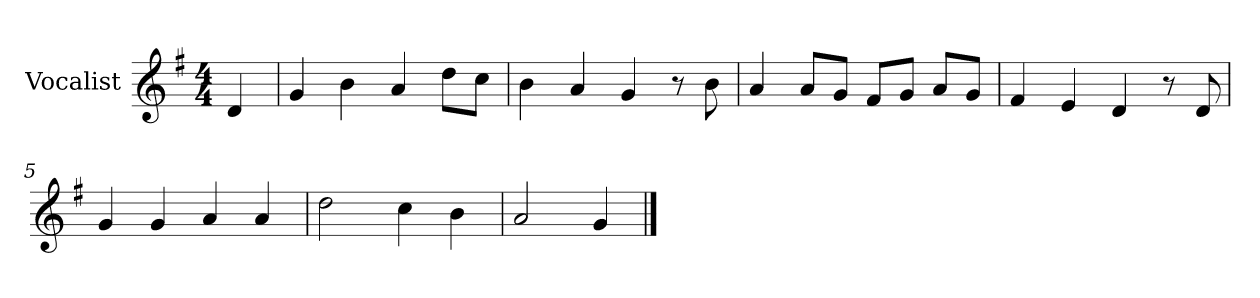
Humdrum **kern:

**kern
*part1
*staff1
*I"Vocalist
*k[f#]
*G:
*M4/4
=
4d
=1
4g
4b
4a
8ddL
8ccJ
=2
4b
4a
4g
8r
8b
=3
4a
8aL
8gJ
8f#L
8gJ
8aL
8gJ
=4
4f#
4e
4d
8r
8d
=5
4g
4g
4a
4a
=6
2dd
4cc
4b
=7
2a
4g
==
*-
